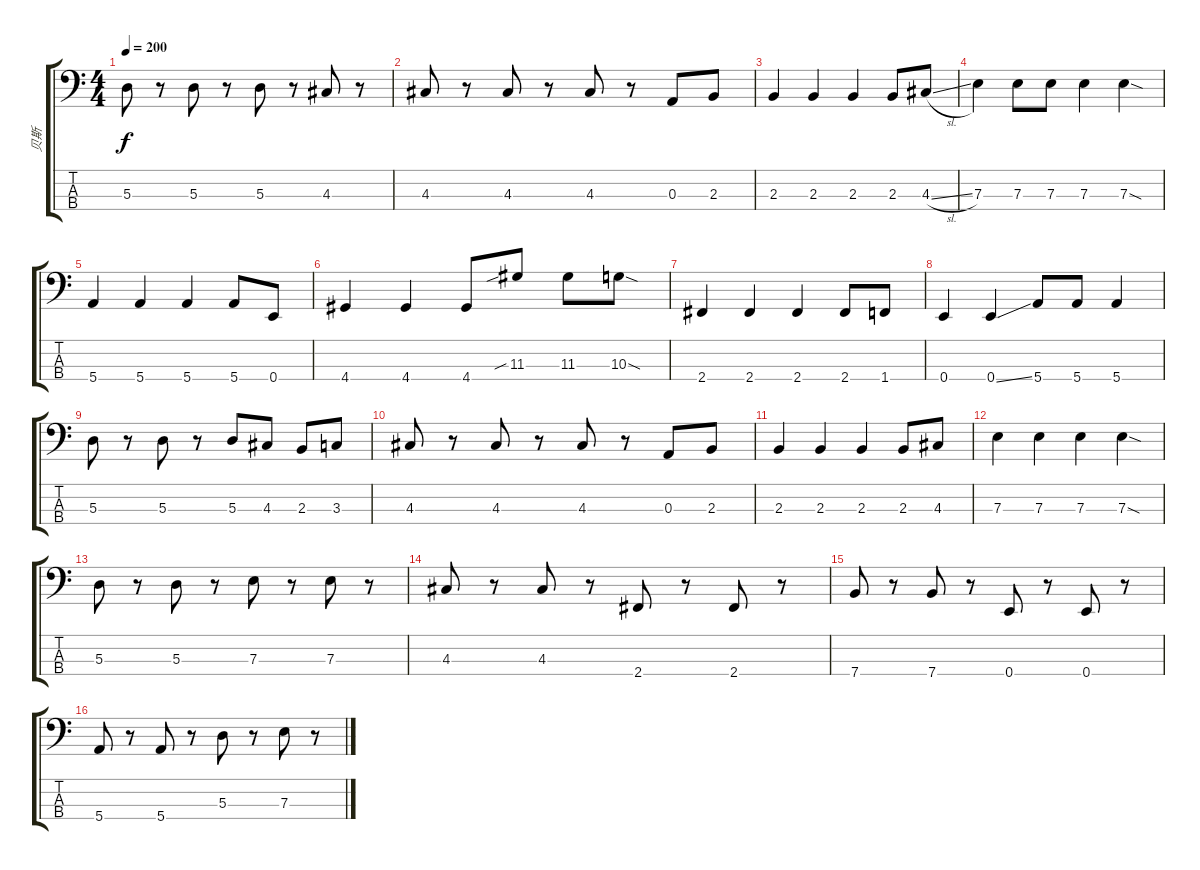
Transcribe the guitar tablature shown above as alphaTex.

\track ("贝斯" "贝斯") {instrument electricbassfinger}
\staff {score tabs}
\tuning (G2 D2 A1 E1) {hide}
\ts (4 4)
\tempo 200
\clef f4
\ks c
5.3.8{dy f} r.8 5.3.8 r.8 5.3.8 r.8 4.3.8 r.8 |
4.3.8 r.8 4.3.8 r.8 4.3.8 r.8 0.3.8 2.3.8 |
2.3.4 2.3.4 2.3.4 2.3.8 4.3{sl}.8 |
7.3.4 7.3.8 7.3.8 7.3.4 7.3{sod}.4 |
5.4.4 5.4.4 5.4.4 5.4.8 0.4.8 |
4.4.4 4.4.4 4.4.8 11.3{sib}.8 11.3.8 10.3{sod}.8 |
2.4.4 2.4.4 2.4.4 2.4.8 1.4.8 |
0.4.4 0.4{ss}.4 5.4.8 5.4.8 5.4.4 |
5.3.8 r.8 5.3.8 r.8 5.3.8 4.3.8 2.3.8 3.3.8 |
4.3.8 r.8 4.3.8 r.8 4.3.8 r.8 0.3.8 2.3.8 |
2.3.4 2.3.4 2.3.4 2.3.8 4.3.8 |
7.3.4 7.3.4 7.3.4 7.3{sod}.4 |
5.3.8 r.8 5.3.8 r.8 7.3.8 r.8 7.3.8 r.8 |
4.3.8 r.8 4.3.8 r.8 2.4.8 r.8 2.4.8 r.8 |
7.4.8 r.8 7.4.8 r.8 0.4.8 r.8 0.4.8 r.8 |
5.4.8 r.8 5.4.8 r.8 5.3.8 r.8 7.3.8 r.8
